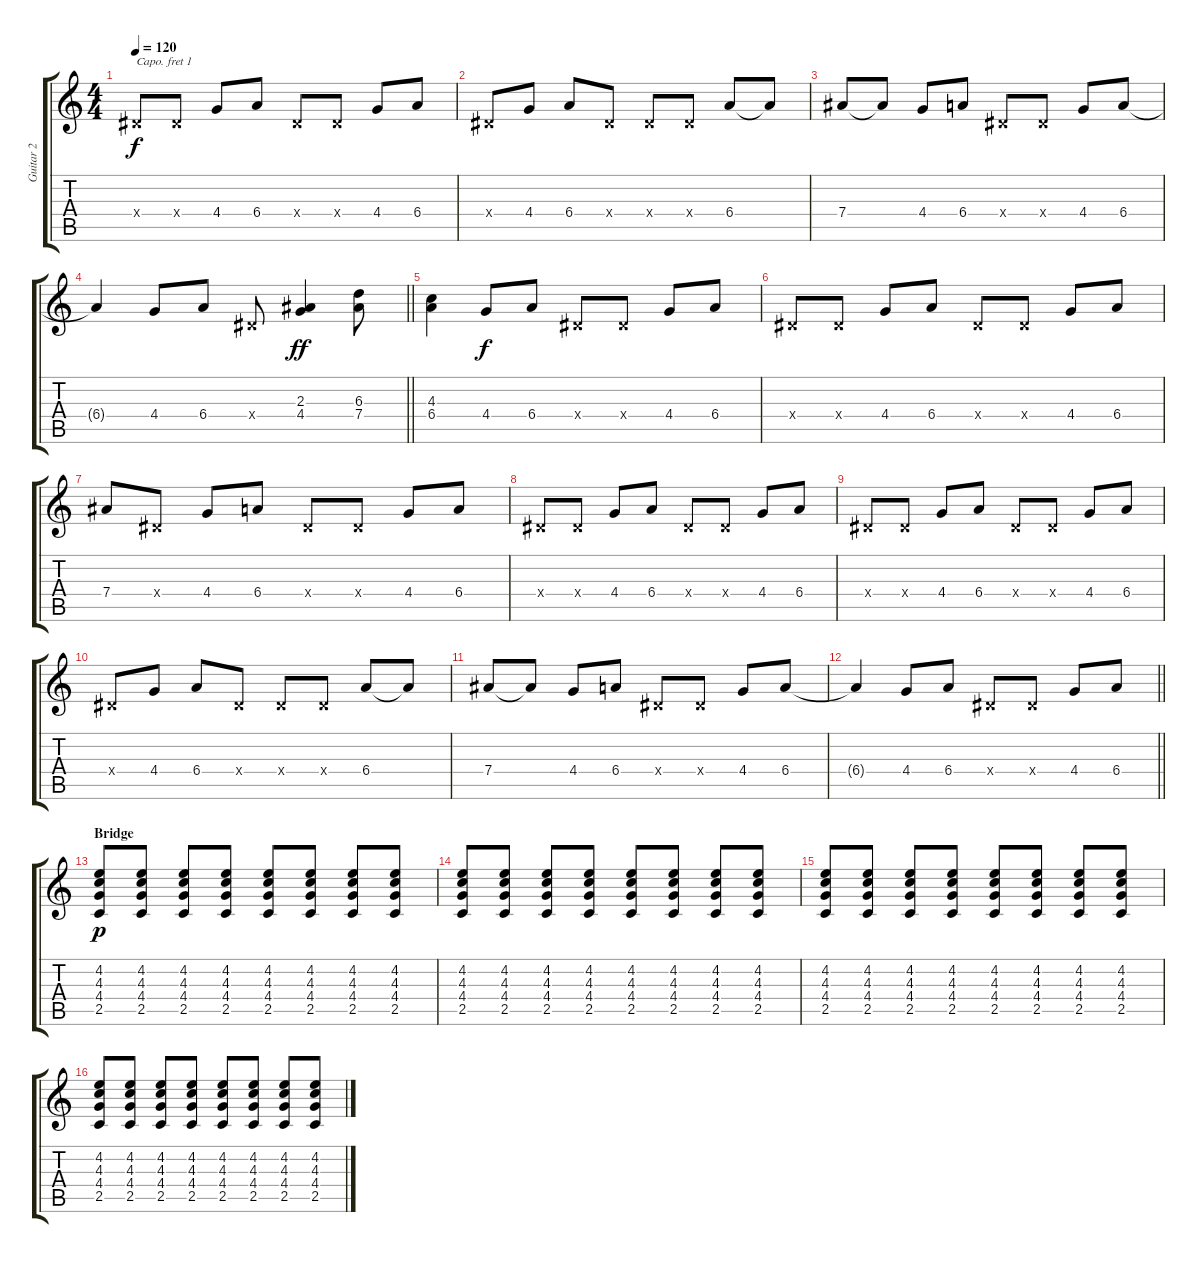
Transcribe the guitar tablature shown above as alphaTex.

\track ("Guitar 2" "Guitar 2") {instrument electricguitarclean}
\staff {score tabs}
\capo 1
\tuning (E4 B3 G3 D3 A2 E2) {hide}
\ts (4 4)
\tempo 120
\clef g2
\ks c
0.4{x}.8{dy f} 0.4{x}.8 4.4.8 6.4.8 0.4{x}.8 0.4{x}.8 4.4.8 6.4.8 |
0.4{x}.8 4.4.8 6.4.8 0.4{x}.8 0.4{x}.8 0.4{x}.8 6.4.8 6.4{t}.8 |
7.4.8 7.4{t}.8 4.4.8 6.4.8 0.4{x}.8 0.4{x}.8 4.4.8 6.4.8 |
\barLineRight lightlight
6.4{t}.4 4.4.8 6.4.8 0.4{x}.8 (2.3 4.4).4{dy ff} (6.3 7.4).8 |
(4.3 6.4).4 4.4.8{dy f} 6.4.8 0.4{x}.8 0.4{x}.8 4.4.8 6.4.8 |
0.4{x}.8 0.4{x}.8 4.4.8 6.4.8 0.4{x}.8 0.4{x}.8 4.4.8 6.4.8 |
7.4.8 0.4{x}.8 4.4.8 6.4.8 0.4{x}.8 0.4{x}.8 4.4.8 6.4.8 |
0.4{x}.8 0.4{x}.8 4.4.8 6.4.8 0.4{x}.8 0.4{x}.8 4.4.8 6.4.8 |
0.4{x}.8 0.4{x}.8 4.4.8 6.4.8 0.4{x}.8 0.4{x}.8 4.4.8 6.4.8 |
0.4{x}.8 4.4.8 6.4.8 0.4{x}.8 0.4{x}.8 0.4{x}.8 6.4.8 6.4{t}.8 |
7.4.8 7.4{t}.8 4.4.8 6.4.8 0.4{x}.8 0.4{x}.8 4.4.8 6.4.8 |
\barLineRight lightlight
6.4{t}.4 4.4.8 6.4.8 0.4{x}.8 0.4{x}.8 4.4.8 6.4.8 |
\section ("" "Bridge")
(4.2 4.3 4.4 2.5).8{dy p} (4.2 4.3 4.4 2.5).8 (4.2 4.3 4.4 2.5).8 (4.2 4.3 4.4 2.5).8 (4.2 4.3 4.4 2.5).8 (4.2 4.3 4.4 2.5).8 (4.2 4.3 4.4 2.5).8 (4.2 4.3 4.4 2.5).8 |
(4.2 4.3 4.4 2.5).8 (4.2 4.3 4.4 2.5).8 (4.2 4.3 4.4 2.5).8 (4.2 4.3 4.4 2.5).8 (4.2 4.3 4.4 2.5).8 (4.2 4.3 4.4 2.5).8 (4.2 4.3 4.4 2.5).8 (4.2 4.3 4.4 2.5).8 |
(4.2 4.3 4.4 2.5).8 (4.2 4.3 4.4 2.5).8 (4.2 4.3 4.4 2.5).8 (4.2 4.3 4.4 2.5).8 (4.2 4.3 4.4 2.5).8 (4.2 4.3 4.4 2.5).8 (4.2 4.3 4.4 2.5).8 (4.2 4.3 4.4 2.5).8 |
(4.2 4.3 4.4 2.5).8 (4.2 4.3 4.4 2.5).8 (4.2 4.3 4.4 2.5).8 (4.2 4.3 4.4 2.5).8 (4.2 4.3 4.4 2.5).8 (4.2 4.3 4.4 2.5).8 (4.2 4.3 4.4 2.5).8 (4.2 4.3 4.4 2.5).8
